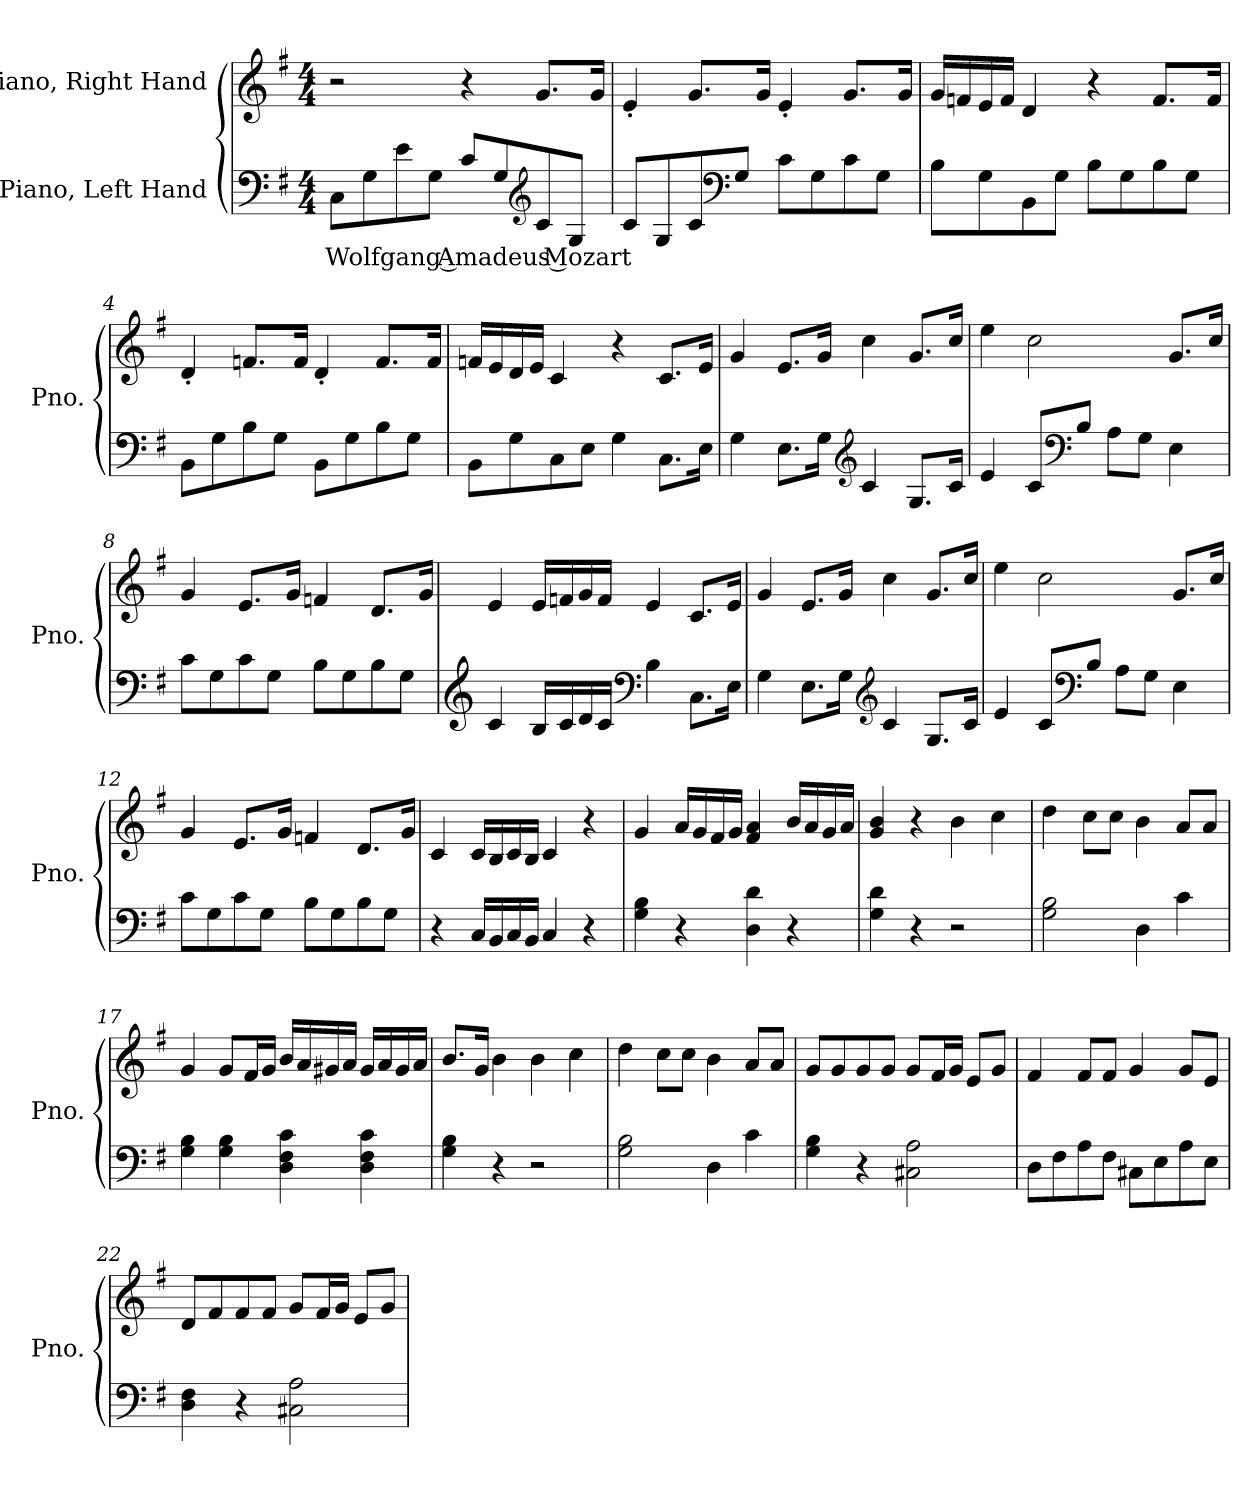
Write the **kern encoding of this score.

**kern	**text	**kern
*part2	*part2	*part1
*staff2	*staff2	*staff1
*I"Piano, Left Hand	*	*I"Piano, Right Hand
*I'Pno.	*	*I'Pno.
*clefF4	*	*clefG2
*k[f#]	*	*k[f#]
*M4/4	*	*M4/4
*MM100	*	*MM100
=1	=1	=1
!	!LO:LY:b	!
8C\L	Wolfgang Amadeus Mozart	2r
8G\	.	.
8e\	.	.
8G\J	.	.
8c/L	.	4r
8G/	.	.
*clefG2	*	*
8c/	.	8.g/L
8G/J	.	.
.	.	16g/Jk
=2	=2	=2
8c/L	.	4e'/
8G/	.	.
8c/	.	8.g/L
*clefF4	*	*
8G/J	.	.
.	.	16g/Jk
8c\L	.	4e'/
8G\	.	.
8c\	.	8.g/L
8G\J	.	.
.	.	16g/Jk
!!LO:LB:g=z
=3	=3	=3
8B\L	.	16g/LL
.	.	16fn/
8G\	.	16e/
.	.	16f/JJ
8BB\	.	4d/
8G\J	.	.
8B\L	.	4r
8G\	.	.
8B\	.	8.f/L
8G\J	.	.
.	.	16f/Jk
=4	=4	=4
8BB\L	.	4d'/
8G\	.	.
8B\	.	8.fn/L
8G\J	.	.
.	.	16f/Jk
8BB\L	.	4d'/
8G\	.	.
8B\	.	8.f/L
8G\J	.	.
.	.	16f/Jk
=5	=5	=5
8BB\L	.	16fn/LL
.	.	16e/
8G\	.	16d/
.	.	16e/JJ
8C\	.	4c/
8E\J	.	.
4G\	.	4r
8.C\L	.	8.c/L
16E\Jk	.	16e/Jk
=6	=6	=6
4G\	.	4g/
8.E\L	.	8.e/L
16G\Jk	.	16g/Jk
*clefG2	*	*
4c/	.	4cc\
8.G/L	.	8.g/L
16c/Jk	.	16cc/Jk
!!LO:LB:g=z
=7	=7	=7
4e/	.	4ee\
8c/L	.	2cc\
*clefF4	*	*
8B/J	.	.
8A\L	.	.
8G\J	.	.
4E\	.	8.g/L
.	.	16cc/Jk
=8	=8	=8
8c\L	.	4g/
8G\	.	.
8c\	.	8.e/L
8G\J	.	.
.	.	16g/Jk
8B\L	.	4fn/
8G\	.	.
8B\	.	8.d/L
8G\J	.	.
.	.	16g/Jk
=9	=9	=9
*clefG2	*	*
4c/	.	4e/
16B/LL	.	16e/LL
16c/	.	16fn/
16d/	.	16g/
16c/JJ	.	16f/JJ
*clefF4	*	*
4B\	.	4e/
8.C\L	.	8.c/L
16E\Jk	.	16e/Jk
=10	=10	=10
4G\	.	4g/
8.E\L	.	8.e/L
16G\Jk	.	16g/Jk
*clefG2	*	*
4c/	.	4cc\
8.G/L	.	8.g/L
16c/Jk	.	16cc/Jk
!!LO:LB:g=z
=11	=11	=11
4e/	.	4ee\
8c/L	.	2cc\
*clefF4	*	*
8B/J	.	.
8A\L	.	.
8G\J	.	.
4E\	.	8.g/L
.	.	16cc/Jk
=12	=12	=12
8c\L	.	4g/
8G\	.	.
8c\	.	8.e/L
8G\J	.	.
.	.	16g/Jk
8B\L	.	4fn/
8G\	.	.
8B\	.	8.d/L
8G\J	.	.
.	.	16g/Jk
=13	=13	=13
4r	.	4c/
16C/LL	.	16c/LL
16BB/	.	16B/
16C/	.	16c/
16BB/JJ	.	16B/JJ
4C/	.	4c/
4r	.	4r
=14	=14	=14
4G\ 4B\	.	4g/
4r	.	16a/LL
.	.	16g/
.	.	16f#/
.	.	16g/JJ
4D\ 4d\	.	4f#/ 4a/
4r	.	16b/LL
.	.	16a/
.	.	16g/
.	.	16a/JJ
!!LO:LB:g=z
=15	=15	=15
4G\ 4d\	.	4g/ 4b/
4r	.	4r
2r	.	4b\
.	.	4cc\
=16	=16	=16
2G\ 2B\	.	4dd\
.	.	8cc\L
.	.	8cc\J
4D\	.	4b\
4c\	.	8a/L
.	.	8a/J
=17	=17	=17
4G\ 4B\	.	4g/
4G\ 4B\	.	8g/L
.	.	16f#/L
.	.	16g/JJ
4D\ 4F#\ 4c\	.	16b/LL
.	.	16a/
.	.	16g#X/
.	.	16a/JJ
4D\ 4F#\ 4c\	.	16g#/LL
.	.	16a/
.	.	16g#/
.	.	16a/JJ
=18	=18	=18
4G\ 4B\	.	8.b/L
.	.	16g/Jk
4r	.	4b\
2r	.	4b\
.	.	4cc\
=19	=19	=19
2G\ 2B\	.	4dd\
.	.	8cc\L
.	.	8cc\J
4D\	.	4b\
4c\	.	8a/L
.	.	8a/J
!!LO:LB:g=z
=20	=20	=20
4G\ 4B\	.	8g/L
.	.	8g/
4r	.	8g/
.	.	8g/J
2C#X\ 2A\	.	8g/L
.	.	16f#/L
.	.	16g/JJ
.	.	8e/L
.	.	8g/J
=21	=21	=21
8D\L	.	4f#/
8F#\	.	.
8A\	.	8f#/L
8F#\J	.	8f#/J
8C#X\L	.	4g/
8E\	.	.
8A\	.	8g/L
8E\J	.	8e/J
=22	=22	=22
4D\ 4F#\	.	8d/L
.	.	8f#/
4r	.	8f#/
.	.	8f#/J
2C#X\ 2A\	.	8g/L
.	.	16f#/L
.	.	16g/JJ
.	.	8e/L
.	.	8g/J
=	=	=
*-	*-	*-
